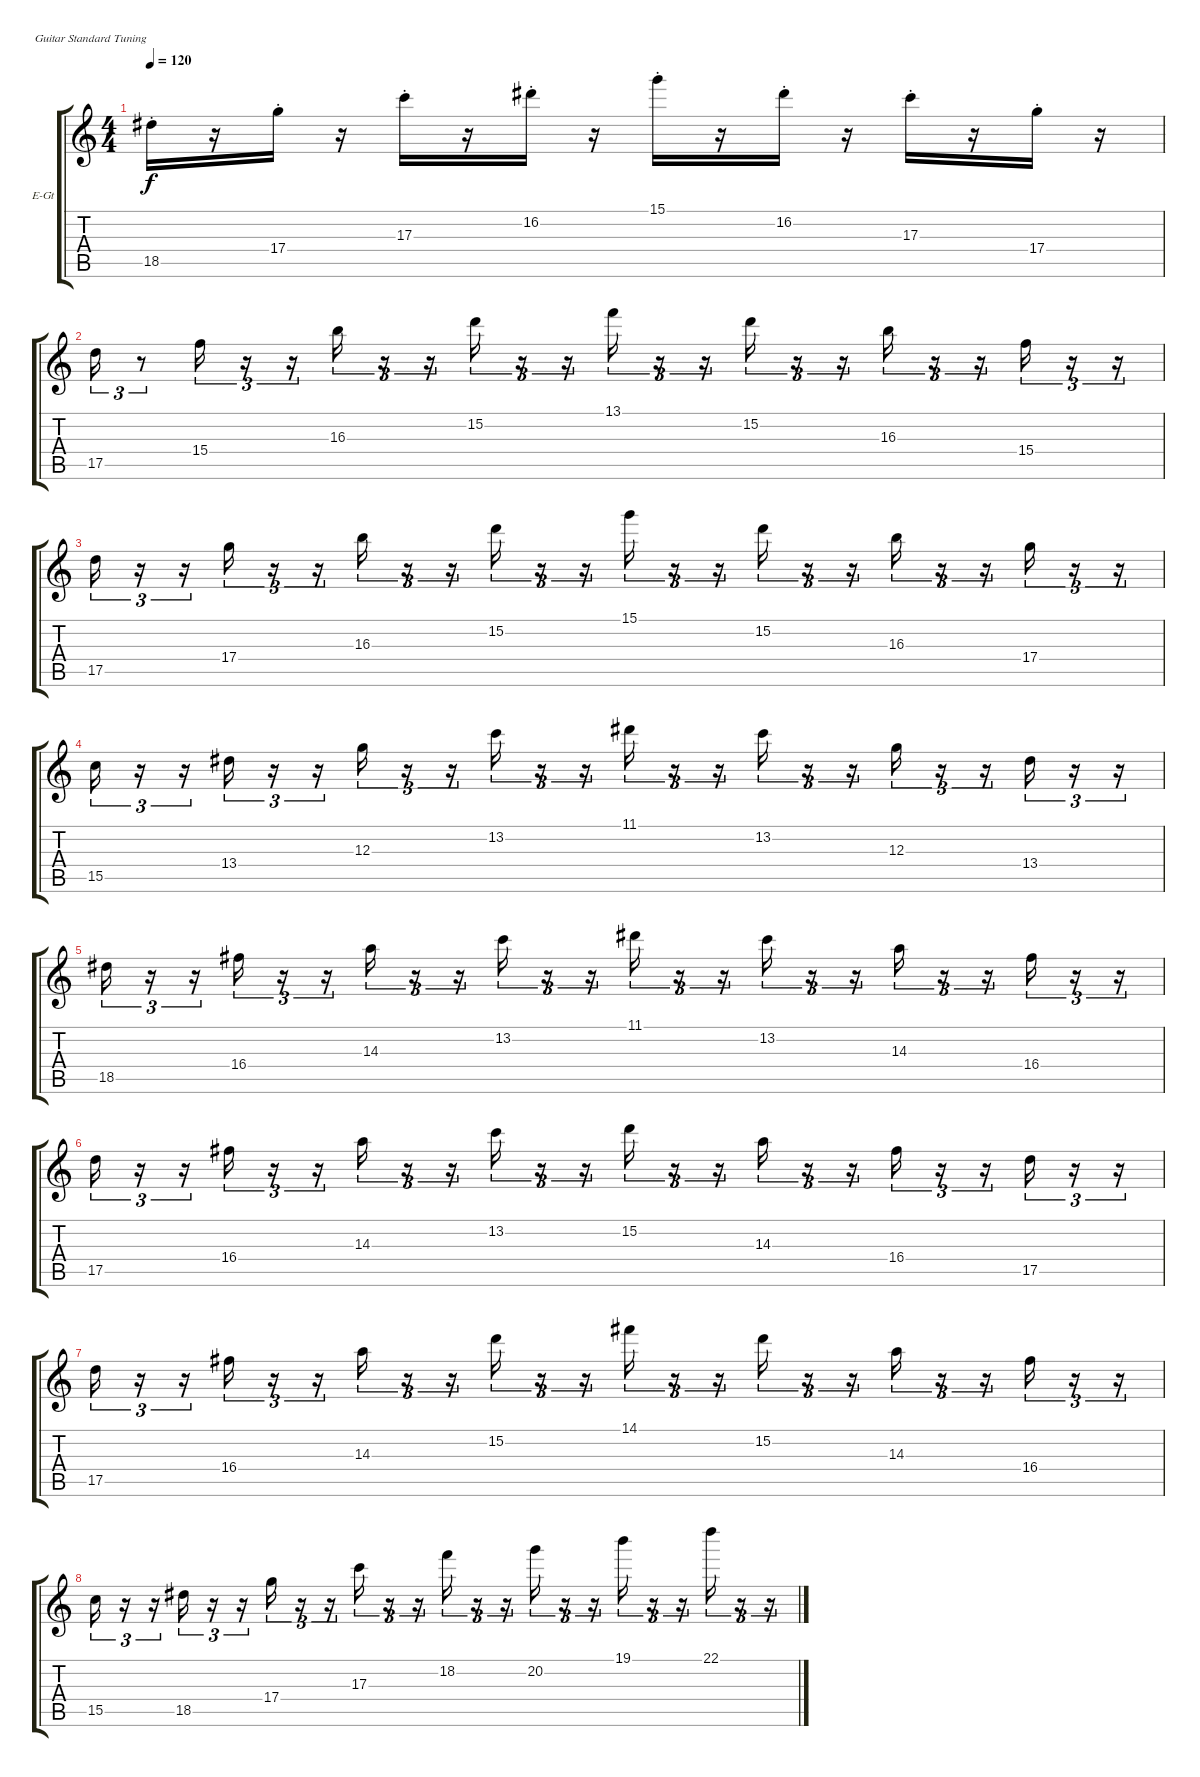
\defaultSystemsLayout 4
\bracketExtendMode groupsimilarinstruments
\firstSystemTrackNameOrientation horizontal
\otherSystemsTrackNameOrientation horizontal
\track ("Electric Guitar" "E-Gt") {mute instrument distortionguitar}
\staff {score tabs}
\tuning (E4 B3 G3 D3 A2 E2)
\ts (4 4)
\tempo 120
\clef g2
\ks c
18.5{st}.16{dy f} r.16 17.4{st}.16 r.16 17.3{st}.16 r.16 16.2{st}.16 r.16 15.1{st}.16 r.16 16.2{st}.16 r.16 17.3{st}.16 r.16 17.4{st}.16 r.16 |
17.5.16{tu (3 2)} r.8{tu (3 2)} 15.4.16{tu (3 2)} r.16{tu (3 2)} r.16{tu (3 2)} 16.3.16{tu (3 2)} r.16{tu (3 2)} r.16{tu (3 2)} 15.2.16{tu (3 2)} r.16{tu (3 2)} r.16{tu (3 2)} 13.1.16{tu (3 2)} r.16{tu (3 2)} r.16{tu (3 2)} 15.2.16{tu (3 2)} r.16{tu (3 2)} r.16{tu (3 2)} 16.3.16{tu (3 2)} r.16{tu (3 2)} r.16{tu (3 2)} 15.4.16{tu (3 2)} r.16{tu (3 2)} r.16{tu (3 2)} |
17.5.16{tu (3 2)} r.16{tu (3 2)} r.16{tu (3 2)} 17.4.16{tu (3 2)} r.16{tu (3 2)} r.16{tu (3 2)} 16.3.16{tu (3 2)} r.16{tu (3 2)} r.16{tu (3 2)} 15.2.16{tu (3 2)} r.16{tu (3 2)} r.16{tu (3 2)} 15.1.16{tu (3 2)} r.16{tu (3 2)} r.16{tu (3 2)} 15.2.16{tu (3 2)} r.16{tu (3 2)} r.16{tu (3 2)} 16.3.16{tu (3 2)} r.16{tu (3 2)} r.16{tu (3 2)} 17.4.16{tu (3 2)} r.16{tu (3 2)} r.16{tu (3 2)} |
15.5.16{tu (3 2)} r.16{tu (3 2)} r.16{tu (3 2)} 13.4.16{tu (3 2)} r.16{tu (3 2)} r.16{tu (3 2)} 12.3.16{tu (3 2)} r.16{tu (3 2)} r.16{tu (3 2)} 13.2.16{tu (3 2)} r.16{tu (3 2)} r.16{tu (3 2)} 11.1.16{tu (3 2)} r.16{tu (3 2)} r.16{tu (3 2)} 13.2.16{tu (3 2)} r.16{tu (3 2)} r.16{tu (3 2)} 12.3.16{tu (3 2)} r.16{tu (3 2)} r.16{tu (3 2)} 13.4.16{tu (3 2)} r.16{tu (3 2)} r.16{tu (3 2)} |
18.5.16{tu (3 2)} r.16{tu (3 2)} r.16{tu (3 2)} 16.4.16{tu (3 2)} r.16{tu (3 2)} r.16{tu (3 2)} 14.3.16{tu (3 2)} r.16{tu (3 2)} r.16{tu (3 2)} 13.2.16{tu (3 2)} r.16{tu (3 2)} r.16{tu (3 2)} 11.1.16{tu (3 2)} r.16{tu (3 2)} r.16{tu (3 2)} 13.2.16{tu (3 2)} r.16{tu (3 2)} r.16{tu (3 2)} 14.3.16{tu (3 2)} r.16{tu (3 2)} r.16{tu (3 2)} 16.4.16{tu (3 2)} r.16{tu (3 2)} r.16{tu (3 2)} |
17.5.16{tu (3 2)} r.16{tu (3 2)} r.16{tu (3 2)} 16.4.16{tu (3 2)} r.16{tu (3 2)} r.16{tu (3 2)} 14.3.16{tu (3 2)} r.16{tu (3 2)} r.16{tu (3 2)} 13.2.16{tu (3 2)} r.16{tu (3 2)} r.16{tu (3 2)} 15.2.16{tu (3 2)} r.16{tu (3 2)} r.16{tu (3 2)} 14.3.16{tu (3 2)} r.16{tu (3 2)} r.16{tu (3 2)} 16.4.16{tu (3 2)} r.16{tu (3 2)} r.16{tu (3 2)} 17.5.16{tu (3 2)} r.16{tu (3 2)} r.16{tu (3 2)} |
17.5.16{tu (3 2)} r.16{tu (3 2)} r.16{tu (3 2)} 16.4.16{tu (3 2)} r.16{tu (3 2)} r.16{tu (3 2)} 14.3.16{tu (3 2)} r.16{tu (3 2)} r.16{tu (3 2)} 15.2.16{tu (3 2)} r.16{tu (3 2)} r.16{tu (3 2)} 14.1.16{tu (3 2)} r.16{tu (3 2)} r.16{tu (3 2)} 15.2.16{tu (3 2)} r.16{tu (3 2)} r.16{tu (3 2)} 14.3.16{tu (3 2)} r.16{tu (3 2)} r.16{tu (3 2)} 16.4.16{tu (3 2)} r.16{tu (3 2)} r.16{tu (3 2)} |
15.5.16{tu (3 2)} r.16{tu (3 2)} r.16{tu (3 2)} 18.5.16{tu (3 2)} r.16{tu (3 2)} r.16{tu (3 2)} 17.4.16{tu (3 2)} r.16{tu (3 2)} r.16{tu (3 2)} 17.3.16{tu (3 2)} r.16{tu (3 2)} r.16{tu (3 2)} 18.2.16{tu (3 2)} r.16{tu (3 2)} r.16{tu (3 2)} 20.2.16{tu (3 2)} r.16{tu (3 2)} r.16{tu (3 2)} 19.1.16{tu (3 2)} r.16{tu (3 2)} r.16{tu (3 2)} 22.1.16{tu (3 2)} r.16{tu (3 2)} r.16{tu (3 2)}
